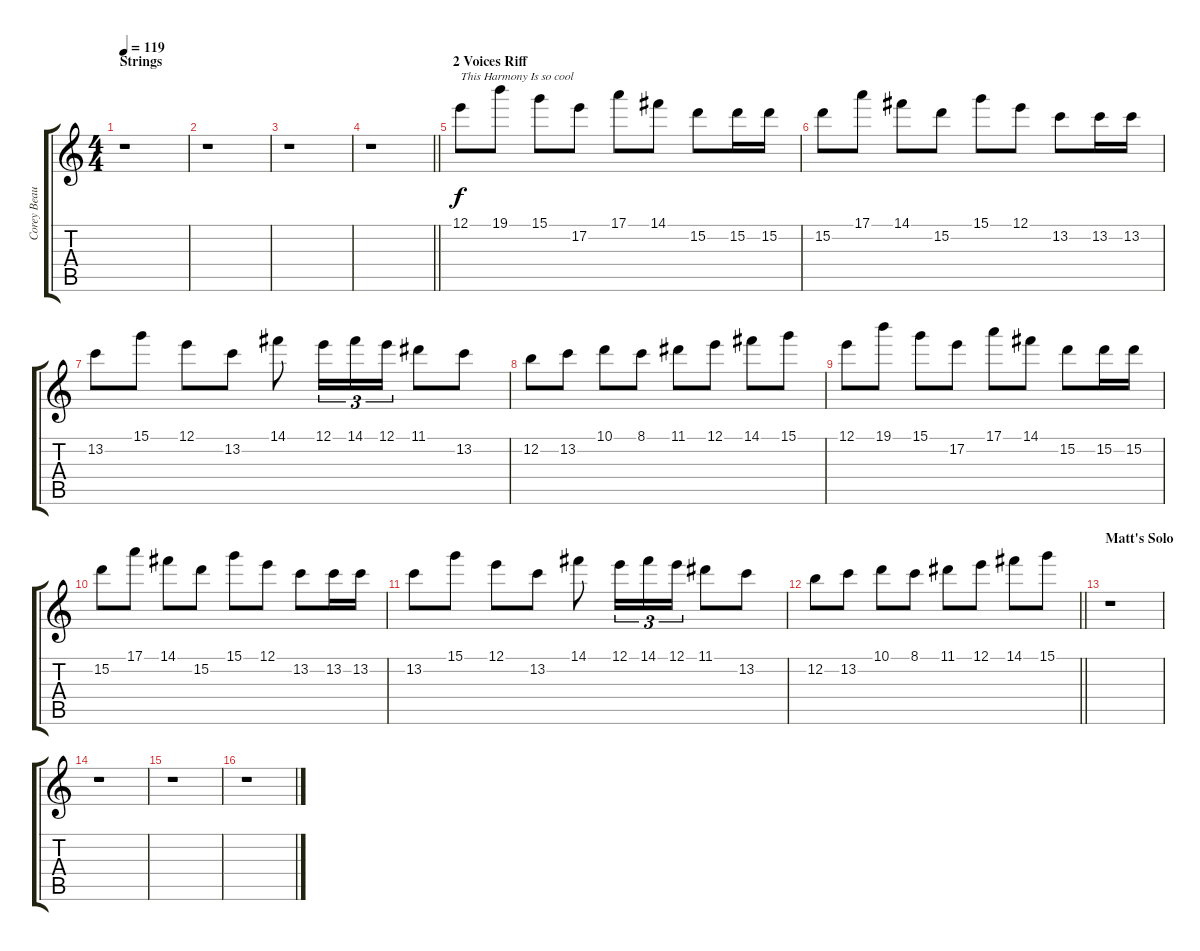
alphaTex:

\track ("Corey Beaulieu (lead guitar)" "Corey Beau") {instrument distortionguitar}
\staff {score tabs}
\tuning (E4 B3 G3 D3 A2 D2) {hide}
\ts (4 4)
\section ("" "Strings")
\tempo 119
\clef g2
\ks c
r.1{dy f} |
r.1 |
r.1 |
\barLineRight lightlight
r.1 |
\section ("" "2 Voices Riff")
12.1.8{txt "This Harmony Is so cool"} 19.1.8 15.1.8 17.2.8 17.1.8 14.1.8 15.2.8 15.2.16 15.2.16 |
15.2.8 17.1.8 14.1.8 15.2.8 15.1.8 12.1.8 13.2.8 13.2.16 13.2.16 |
13.2.8 15.1.8 12.1.8 13.2.8 14.1.8 12.1.16{tu (3 2)} 14.1.16{tu (3 2)} 12.1.16{tu (3 2)} 11.1.8 13.2.8 |
12.2.8 13.2.8 10.1.8 8.1.8 11.1.8 12.1.8 14.1.8 15.1.8 |
12.1.8 19.1.8 15.1.8 17.2.8 17.1.8 14.1.8 15.2.8 15.2.16 15.2.16 |
15.2.8 17.1.8 14.1.8 15.2.8 15.1.8 12.1.8 13.2.8 13.2.16 13.2.16 |
13.2.8 15.1.8 12.1.8 13.2.8 14.1.8 12.1.16{tu (3 2)} 14.1.16{tu (3 2)} 12.1.16{tu (3 2)} 11.1.8 13.2.8 |
\barLineRight lightlight
12.2.8 13.2.8 10.1.8 8.1.8 11.1.8 12.1.8 14.1.8 15.1.8 |
\section ("" "Matt's Solo")
r.1 |
r.1 |
r.1 |
r.1
